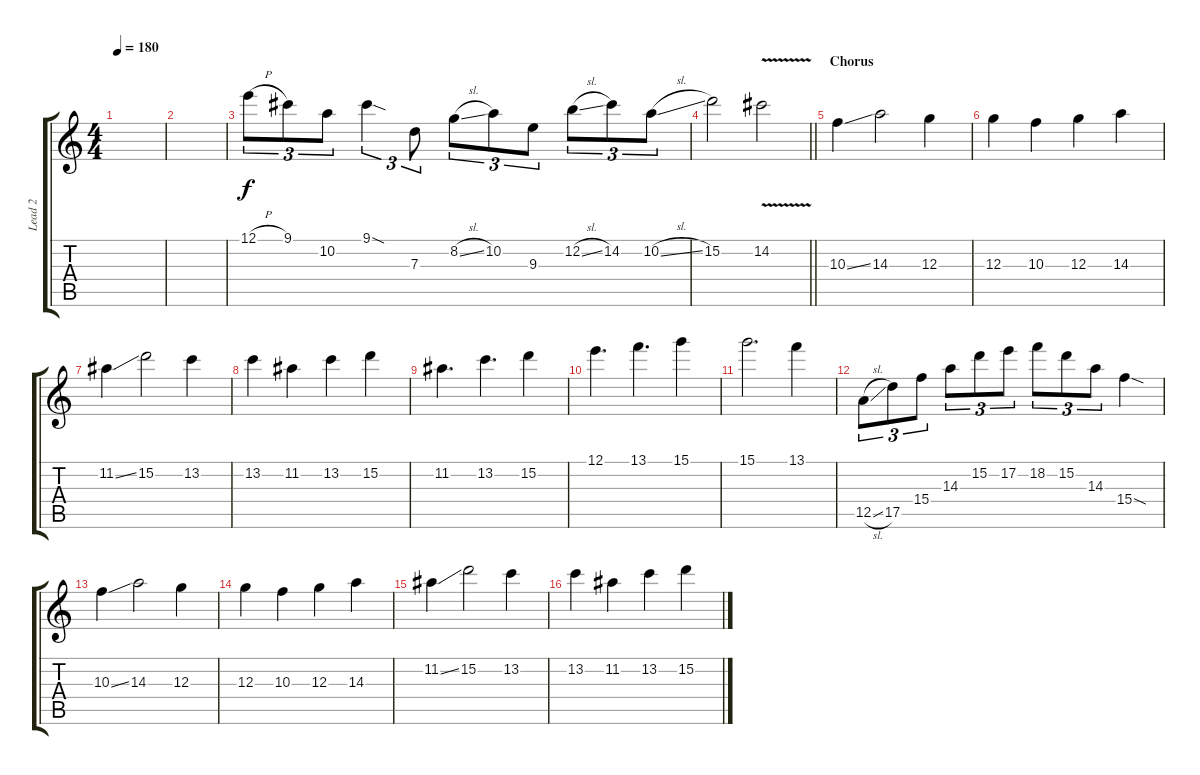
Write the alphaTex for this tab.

\track ("Lead 2" "Lead 2") {instrument distortionguitar}
\staff {score tabs}
\tuning (E4 B3 G3 D3 A2 D2) {hide}
\ts (4 4)
\tempo 180
\clef g2
\ks c
|
|
12.1{h}.8{tu (3 2) balance 16 instrument overdrivenguitar} 9.1.8{tu (3 2)} 10.2.8{tu (3 2)} 9.1{sod}.4{tu (3 2)} 7.3.8{tu (3 2)} 8.2{sl}.8{tu (3 2)} 10.2.8{tu (3 2)} 9.3.8{tu (3 2)} 12.2{sl}.8{tu (3 2)} 14.2.8{tu (3 2)} 10.2{sl}.8{tu (3 2)} |
\barLineRight lightlight
15.2.2 14.2{v}.2 |
\section ("" "Chorus")
10.3{ss}.4 14.3.2 12.3.4 |
12.3.4 10.3.4 12.3.4 14.3.4 |
11.2{ss}.4 15.2.2 13.2.4 |
13.2.4 11.2.4 13.2.4 15.2.4 |
11.2.4{d} 13.2.4{d} 15.2.4 |
12.1.4{d} 13.1.4{d} 15.1.4 |
15.1.2{d} 13.1.4 |
12.5{sl}.8{tu (3 2)} 17.5.8{tu (3 2)} 15.4.8{tu (3 2)} 14.3.8{tu (3 2)} 15.2.8{tu (3 2)} 17.2.8{tu (3 2)} 18.2.8{tu (3 2)} 15.2.8{tu (3 2)} 14.3.8{tu (3 2)} 15.4{sod}.4 |
10.3{ss}.4 14.3.2 12.3.4 |
12.3.4 10.3.4 12.3.4 14.3.4 |
11.2{ss}.4 15.2.2 13.2.4 |
13.2.4 11.2.4 13.2.4 15.2.4
